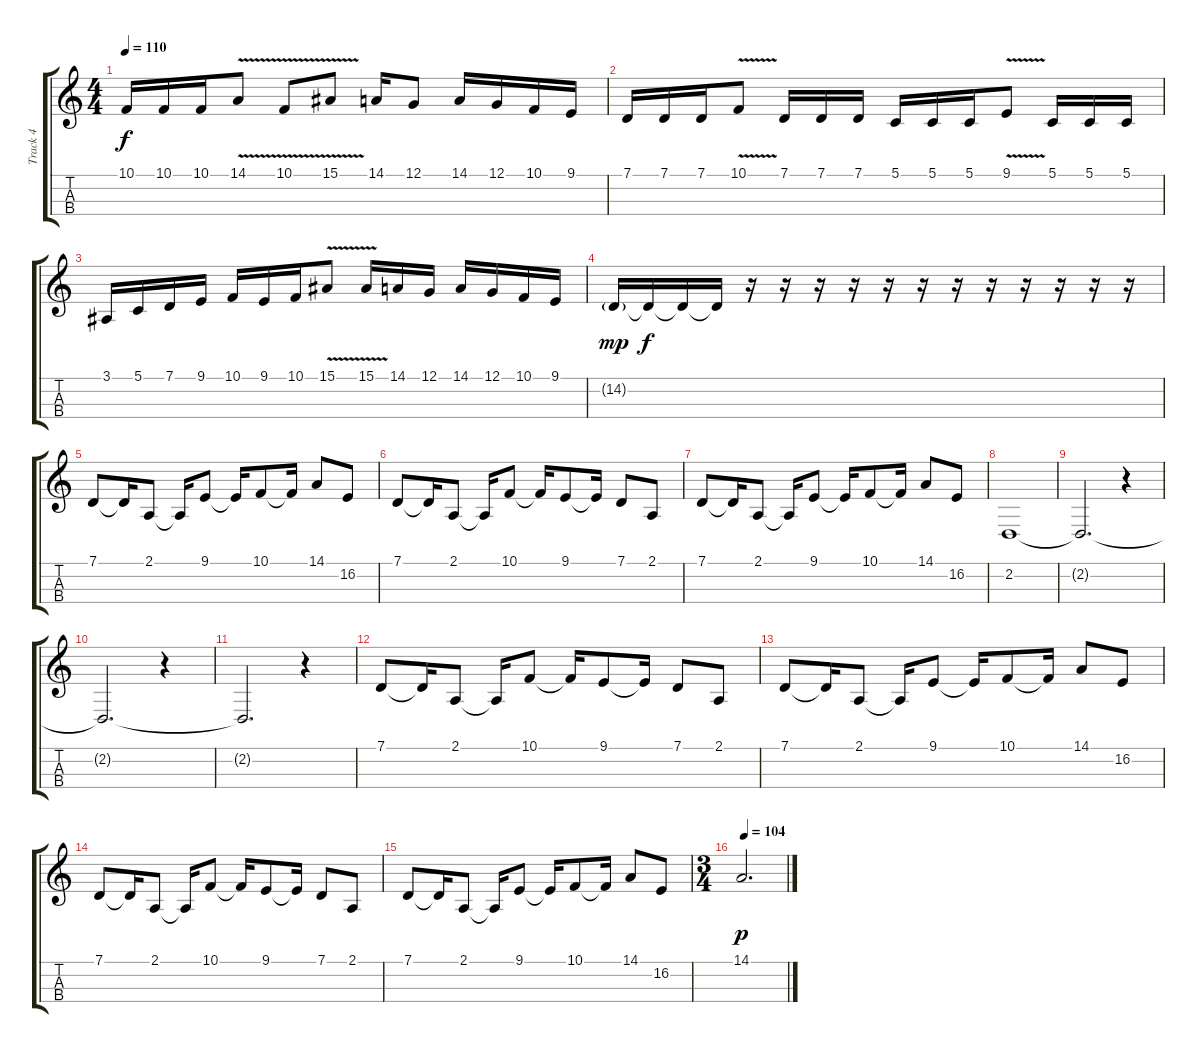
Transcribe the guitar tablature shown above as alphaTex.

\track ("Track 4" "Track 4") {instrument violin}
\staff {score tabs}
\tuning (G3 C3 G2 C2) {hide}
\ts (4 4)
\tempo 110
\clef g2
\ks c
10.1.16{dy f} 10.1.16 10.1.16 14.1{v}.8 10.1{v}.8 15.1{v}.8 14.1.16 12.1.8 14.1.16 12.1.16 10.1.16 9.1.16 |
7.1.16 7.1.16 7.1.16 10.1{v}.8 7.1.16 7.1.16 7.1.16 5.1.16 5.1.16 5.1.16 9.1{v}.8 5.1.16 5.1.16 5.1.16 |
3.1.16 5.1.16 7.1.16 9.1.16 10.1.16 9.1.16 10.1.16 15.1{v}.8 15.1{v}.16 14.1.16 12.1.16 14.1.16 12.1.16 10.1.16 9.1.16 |
14.2{g}.16{dy mp} 14.2{t}.16{dy f} 14.2{t}.16 14.2{t}.16 r.16 r.16 r.16 r.16 r.16 r.16 r.16 r.16 r.16 r.16 r.16 r.16 |
7.1.8{volume 10} 7.1{t}.16 2.1.8 2.1{t}.16 9.1.8 9.1{t}.16 10.1.8 10.1{t}.16 14.1.8 16.2.8 |
7.1.8 7.1{t}.16 2.1.8 2.1{t}.16 10.1.8 10.1{t}.16 9.1.8 9.1{t}.16 7.1.8 2.1.8 |
7.1.8 7.1{t}.16 2.1.8 2.1{t}.16 9.1.8 9.1{t}.16 10.1.8 10.1{t}.16 14.1.8 16.2.8 |
2.2.1 |
2.2{t}.2{d} r.4 |
2.2{t}.2{d} r.4 |
2.2{t}.2{d} r.4 |
7.1.8 7.1{t}.16 2.1.8 2.1{t}.16 10.1.8 10.1{t}.16 9.1.8 9.1{t}.16 7.1.8 2.1.8 |
7.1.8 7.1{t}.16 2.1.8 2.1{t}.16 9.1.8 9.1{t}.16 10.1.8 10.1{t}.16 14.1.8 16.2.8 |
7.1.8 7.1{t}.16 2.1.8 2.1{t}.16 10.1.8 10.1{t}.16 9.1.8 9.1{t}.16 7.1.8 2.1.8 |
7.1.8 7.1{t}.16 2.1.8 2.1{t}.16 9.1.8 9.1{t}.16 10.1.8 10.1{t}.16 14.1.8 16.2.8 |
\ts (3 4)
\tempo (104 0.08333333333333333)
14.1.2{d dy p volume 8}
